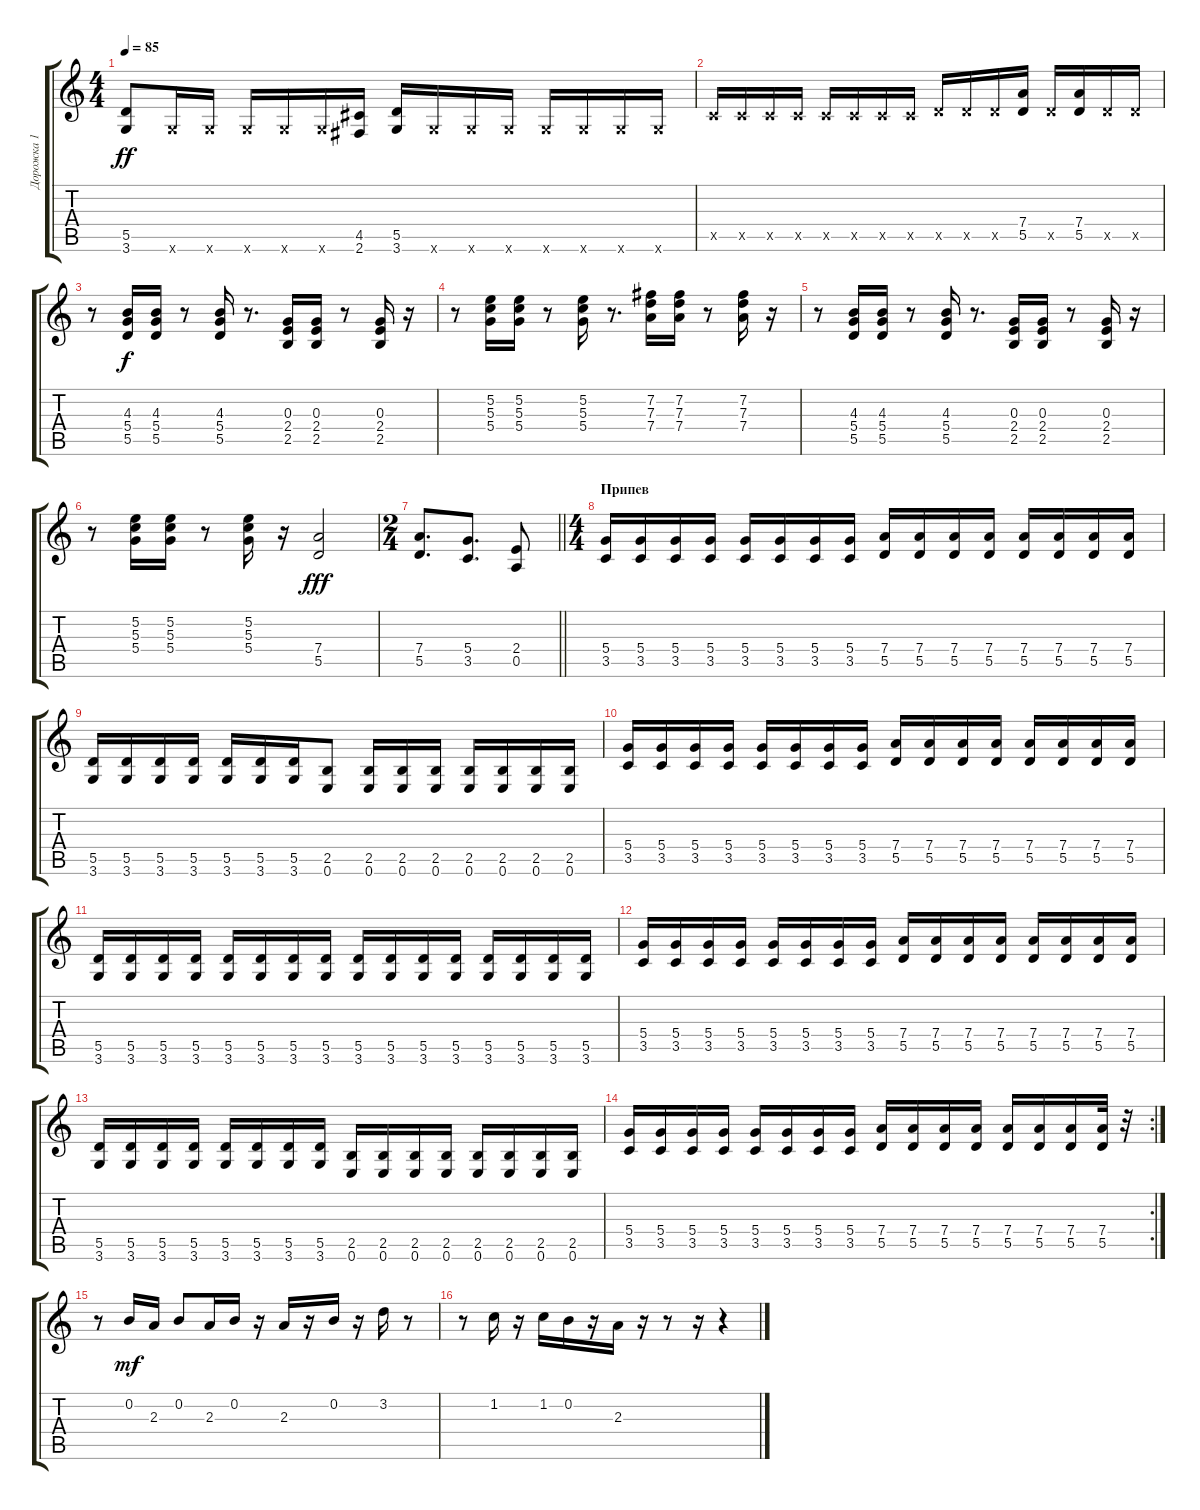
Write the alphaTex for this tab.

\track ("Дорожка 1" "Дорожка 1") {instrument distortionguitar}
\staff {score tabs}
\tuning (E4 B3 G3 D3 A2 E2) {hide}
\ts (4 4)
\tempo 85
\clef g2
\ks c
(5.5 3.6).8{dy ff} 3.6{x}.16 3.6{x}.16 3.6{x}.16 3.6{x}.16 3.6{x}.16 (4.5 2.6).16 (5.5 3.6).16 3.6{x}.16 3.6{x}.16 3.6{x}.16 3.6{x}.16 3.6{x}.16 3.6{x}.16 3.6{x}.16 |
3.5{x}.16 3.5{x}.16 3.5{x}.16 3.5{x}.16 3.5{x}.16 3.5{x}.16 3.5{x}.16 3.5{x}.16 5.5{x}.16 5.5{x}.16 5.5{x}.16 (7.4 5.5).16 5.5{x}.16 (7.4 5.5).16 5.5{x}.16 5.5{x}.16 |
r.8 (4.3 5.4 5.5).16{dy f instrument electricguitarclean} (4.3 5.4 5.5).16 r.8 (4.3 5.4 5.5).16 r.8{d} (0.3 2.4 2.5).16 (0.3 2.4 2.5).16 r.8 (0.3 2.4 2.5).16 r.16 |
r.8 (5.2 5.3 5.4).16 (5.2 5.3 5.4).16 r.8 (5.2 5.3 5.4).16 r.8{d} (7.2 7.3 7.4).16 (7.2 7.3 7.4).16 r.8 (7.2 7.3 7.4).16 r.16 |
r.8 (4.3 5.4 5.5).16 (4.3 5.4 5.5).16 r.8 (4.3 5.4 5.5).16 r.8{d} (0.3 2.4 2.5).16 (0.3 2.4 2.5).16 r.8 (0.3 2.4 2.5).16 r.16 |
r.8 (5.2 5.3 5.4).16 (5.2 5.3 5.4).16 r.8 (5.2 5.3 5.4).16 r.16 (7.4 5.5).2{dy fff instrument distortionguitar} |
\ts (2 4)
\barLineRight lightlight
(7.4 5.5).8{d} (5.4 3.5).8{d} (2.4 0.5).8 |
\ts (4 4)
\section ("" "Припев")
(5.4 3.5).16 (5.4 3.5).16 (5.4 3.5).16 (5.4 3.5).16 (5.4 3.5).16 (5.4 3.5).16 (5.4 3.5).16 (5.4 3.5).16 (7.4 5.5).16 (7.4 5.5).16 (7.4 5.5).16 (7.4 5.5).16 (7.4 5.5).16 (7.4 5.5).16 (7.4 5.5).16 (7.4 5.5).16 |
(5.5 3.6).16 (5.5 3.6).16 (5.5 3.6).16 (5.5 3.6).16 (5.5 3.6).16 (5.5 3.6).16 (5.5 3.6).16 (2.5 0.6).8 (2.5 0.6).16 (2.5 0.6).16 (2.5 0.6).16 (2.5 0.6).16 (2.5 0.6).16 (2.5 0.6).16 (2.5 0.6).16 |
(5.4 3.5).16 (5.4 3.5).16 (5.4 3.5).16 (5.4 3.5).16 (5.4 3.5).16 (5.4 3.5).16 (5.4 3.5).16 (5.4 3.5).16 (7.4 5.5).16 (7.4 5.5).16 (7.4 5.5).16 (7.4 5.5).16 (7.4 5.5).16 (7.4 5.5).16 (7.4 5.5).16 (7.4 5.5).16 |
(5.5 3.6).16 (5.5 3.6).16 (5.5 3.6).16 (5.5 3.6).16 (5.5 3.6).16 (5.5 3.6).16 (5.5 3.6).16 (5.5 3.6).16 (5.5 3.6).16 (5.5 3.6).16 (5.5 3.6).16 (5.5 3.6).16 (5.5 3.6).16 (5.5 3.6).16 (5.5 3.6).16 (5.5 3.6).16 |
(5.4 3.5).16 (5.4 3.5).16 (5.4 3.5).16 (5.4 3.5).16 (5.4 3.5).16 (5.4 3.5).16 (5.4 3.5).16 (5.4 3.5).16 (7.4 5.5).16 (7.4 5.5).16 (7.4 5.5).16 (7.4 5.5).16 (7.4 5.5).16 (7.4 5.5).16 (7.4 5.5).16 (7.4 5.5).16 |
(5.5 3.6).16 (5.5 3.6).16 (5.5 3.6).16 (5.5 3.6).16 (5.5 3.6).16 (5.5 3.6).16 (5.5 3.6).16 (5.5 3.6).16 (2.5 0.6).16 (2.5 0.6).16 (2.5 0.6).16 (2.5 0.6).16 (2.5 0.6).16 (2.5 0.6).16 (2.5 0.6).16 (2.5 0.6).16 |
\rc 2
(5.4 3.5).16 (5.4 3.5).16 (5.4 3.5).16 (5.4 3.5).16 (5.4 3.5).16 (5.4 3.5).16 (5.4 3.5).16 (5.4 3.5).16 (7.4 5.5).16 (7.4 5.5).16 (7.4 5.5).16 (7.4 5.5).16 (7.4 5.5).16 (7.4 5.5).16 (7.4 5.5).16 (7.4 5.5).32 r.32 |
r.8{balance 16} 0.2.16{dy mf} 2.3.16 0.2.8 2.3.16 0.2.16 r.16 2.3.16 r.16 0.2.16 r.16 3.2.16 r.8 |
r.8 1.2.16 r.16 1.2.16 0.2.16 r.16 2.3.16 r.16 r.8 r.16 r.4
